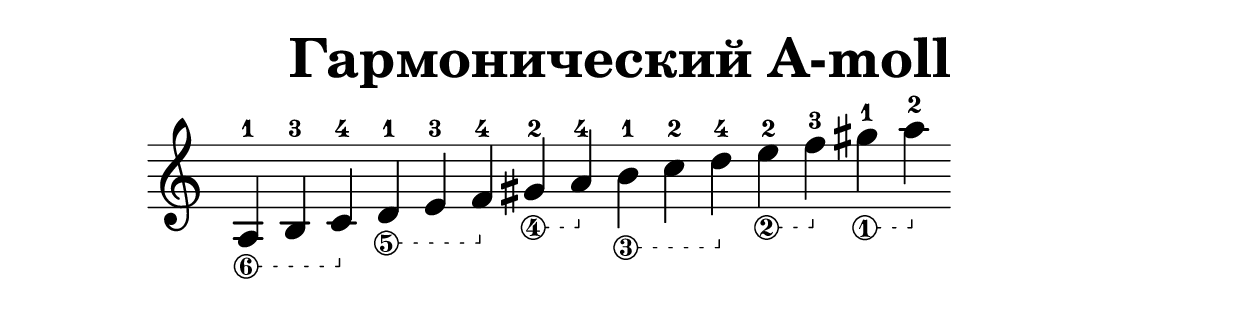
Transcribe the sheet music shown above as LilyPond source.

\version "2.14.2"

\header {
    title = "Гармонический A-moll"
}

% European system (A B H C D E F G)
\include "deutsch.ly"

% Ajust size
#(set-global-staff-size 30)

global = {
  \key c \major
}

% Some magic here (for spanning string numbers)
stringNumberSpanner =
#(define-music-function (parser location StringNumber) (string?)
  #{
    \override TextSpanner #'style = #'dashed-line
    \override TextSpanner #'dash-period = #1
    \override TextSpanner #'font-size = #-5
    \override TextSpanner #'(bound-details left stencil-align-dir-y) = #CENTER
    \override TextSpanner #'(bound-details left text) = \markup { \circle \number $StringNumber }
    \override TextSpanner #'(bound-details right text) = \markup { \draw-line #'( 0 . .5) }
  #})

\score {
  \new Staff
  \relative c' {
    \stringNumberSpanner "6"
    \textSpannerDown
    a-1
    \startTextSpan
    h-3
    c-4
    \stopTextSpan
    \stringNumberSpanner "5"
    d-1
    \startTextSpan
    e-3
    f-4
    \stopTextSpan
    \stringNumberSpanner "4"
    gis-2
    \startTextSpan
    a-4
    \stopTextSpan
    \stringNumberSpanner "3"
    h-1
    \startTextSpan
    c-2
    d-4
    \stopTextSpan
    \stringNumberSpanner "2"
    e-2
    \startTextSpan
    f-3
    \stopTextSpan
    \stringNumberSpanner "1"
    gis-1
    \startTextSpan
    a-2
    \stopTextSpan
  }
  \layout{
    \context{
      \Staff
      \remove Time_signature_engraver
      \remove "Bar_number_engraver" 
      \remove Bar_engraver
   }
  }
  \midi{}

}